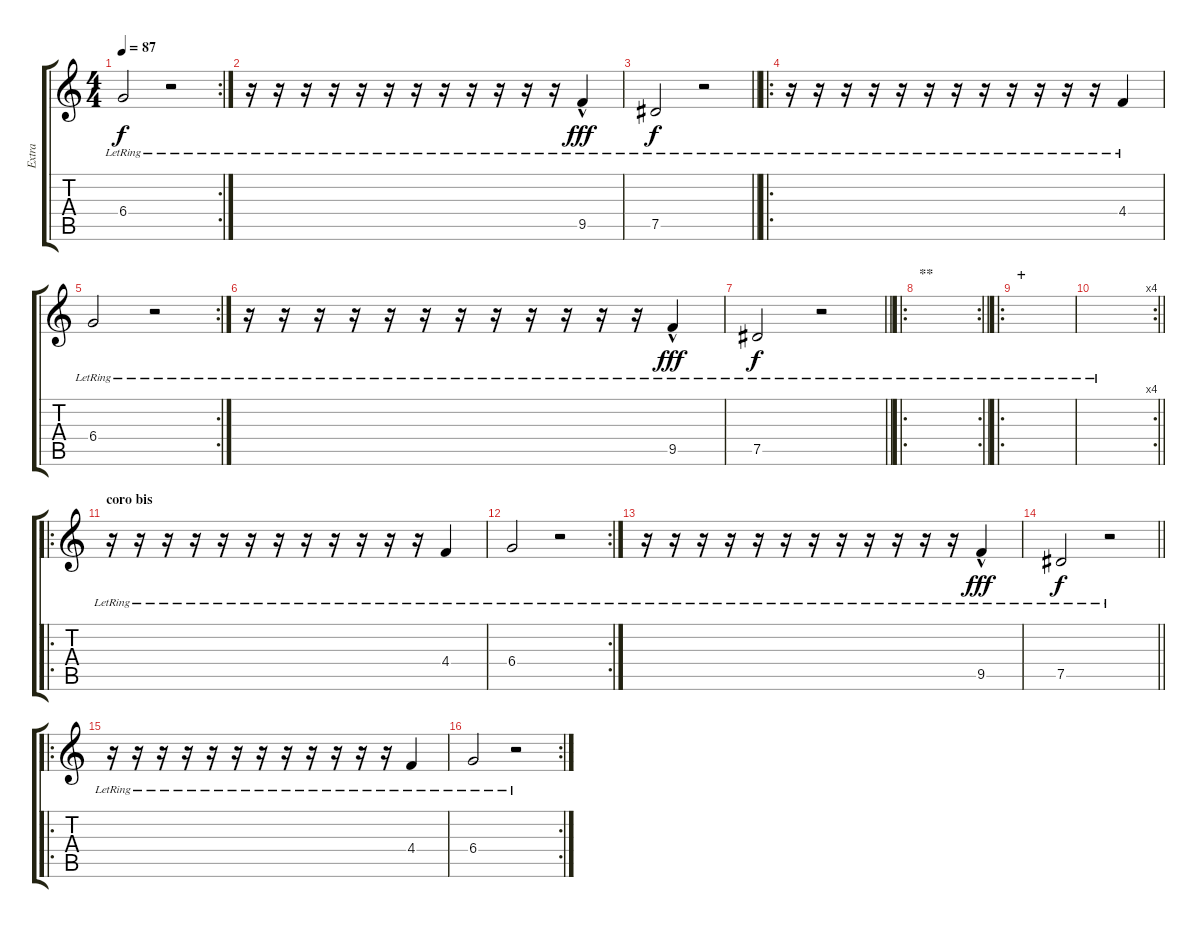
\track ("Extra" "Extra") {instrument overdrivenguitar}
\staff {score tabs}
\tuning (Eb4 Bb3 Gb3 Db3 Ab2 Db2) {hide}
\rc 2
\ts (4 4)
\tempo 87
\clef g2
\ks c
6.4{lr}.2{dy f} r.2 |
r.16 r.16 r.16 r.16 r.16 r.16 r.16 r.16 r.16 r.16 r.16 r.16 9.5{hac lr}.4{dy fff} |
\barLineRight lightlight
7.5{lr}.2{dy f} r.2 |
\ro
r.16 r.16 r.16 r.16 r.16 r.16 r.16 r.16 r.16 r.16 r.16 r.16 4.4{lr}.4 |
\rc 2
6.4{lr}.2 r.2 |
r.16 r.16 r.16 r.16 r.16 r.16 r.16 r.16 r.16 r.16 r.16 r.16 9.5{hac lr}.4{dy fff} |
\barLineRight lightlight
7.5{lr}.2{dy f} r.2 |
\ro
\rc 2
\section ("" "**")
\barLineRight lightlight
|
\ro
\section ("" "+")
|
\rc 4
\barLineRight lightlight
|
\ro
\section ("" "coro bis")
r.16 r.16 r.16 r.16 r.16 r.16 r.16 r.16 r.16 r.16 r.16 r.16 4.4{lr}.4 |
\rc 2
6.4{lr}.2 r.2 |
r.16 r.16 r.16 r.16 r.16 r.16 r.16 r.16 r.16 r.16 r.16 r.16 9.5{hac lr}.4{dy fff} |
\barLineRight lightlight
7.5{lr}.2{dy f} r.2 |
\ro
r.16 r.16 r.16 r.16 r.16 r.16 r.16 r.16 r.16 r.16 r.16 r.16 4.4{lr}.4 |
\rc 2
6.4{lr}.2 r.2
